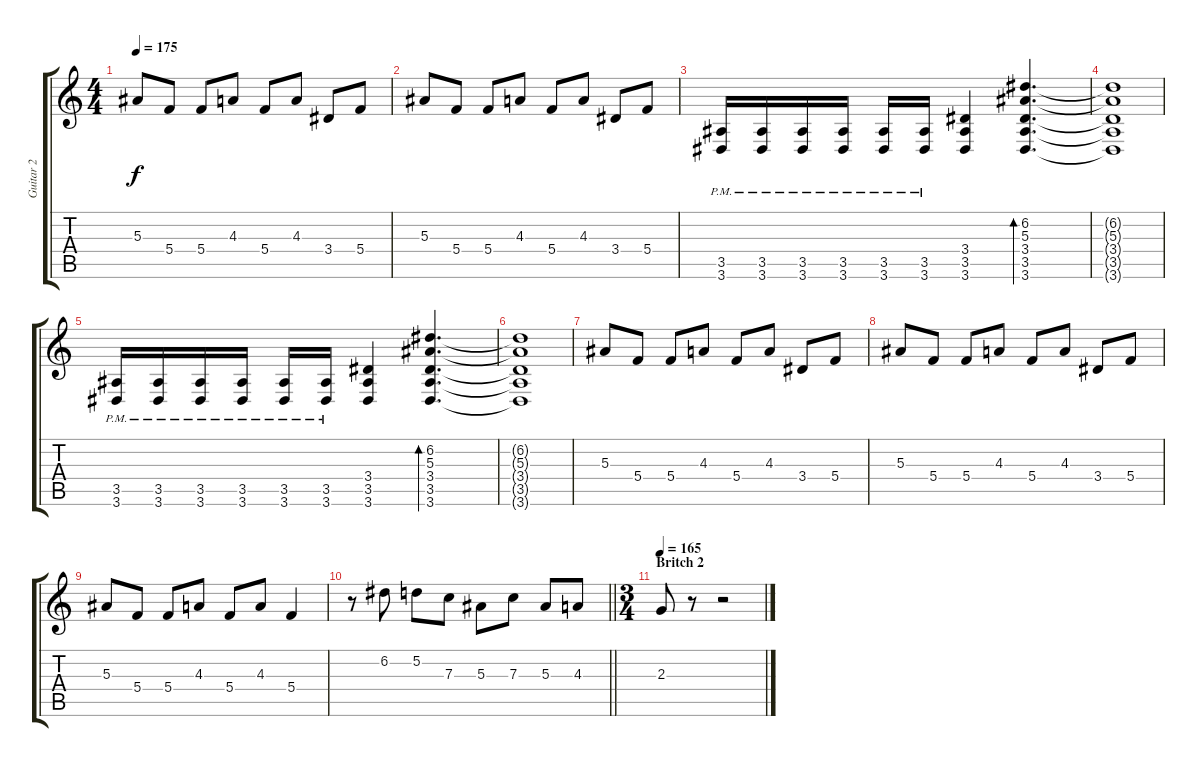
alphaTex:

\track ("Guitar 2" "Guitar 2") {instrument distortionguitar}
\staff {score tabs}
\tuning (D4 A3 F3 C3 G2 C2) {hide}
\ts (4 4)
\tempo 175
\clef g2
\ks c
5.3.8{dy f} 5.4.8 5.4.8 4.3.8 5.4.8 4.3.8 3.4.8 5.4.8 |
5.3.8 5.4.8 5.4.8 4.3.8 5.4.8 4.3.8 3.4.8 5.4.8 |
(3.5{pm} 3.6{pm}).16 (3.5{pm} 3.6{pm}).16 (3.5{pm} 3.6{pm}).16 (3.5{pm} 3.6{pm}).16 (3.5{pm} 3.6{pm}).16 (3.5{pm} 3.6{pm}).16 (3.4 3.5 3.6).4 (6.2 5.3 3.4 3.5 3.6).4{d bd 120} |
(6.2{t} 5.3{t} 3.4{t} 3.5{t} 3.6{t}).1 |
(3.5{pm} 3.6{pm}).16 (3.5{pm} 3.6{pm}).16 (3.5{pm} 3.6{pm}).16 (3.5{pm} 3.6{pm}).16 (3.5{pm} 3.6{pm}).16 (3.5{pm} 3.6{pm}).16 (3.4 3.5 3.6).4 (6.2 5.3 3.4 3.5 3.6).4{d bd 120} |
(6.2{t} 5.3{t} 3.4{t} 3.5{t} 3.6{t}).1 |
5.3.8 5.4.8 5.4.8 4.3.8 5.4.8 4.3.8 3.4.8 5.4.8 |
5.3.8 5.4.8 5.4.8 4.3.8 5.4.8 4.3.8 3.4.8 5.4.8 |
5.3.8 5.4.8 5.4.8 4.3.8 5.4.8 4.3.8 5.4.4 |
\barLineRight lightlight
r.8 6.2.8 5.2.8 7.3.8 5.3.8 7.3.8 5.3.8 4.3.8 |
\ts (3 4)
\section ("" "Britch 2")
\tempo 165
2.3.8 r.8 r.2
